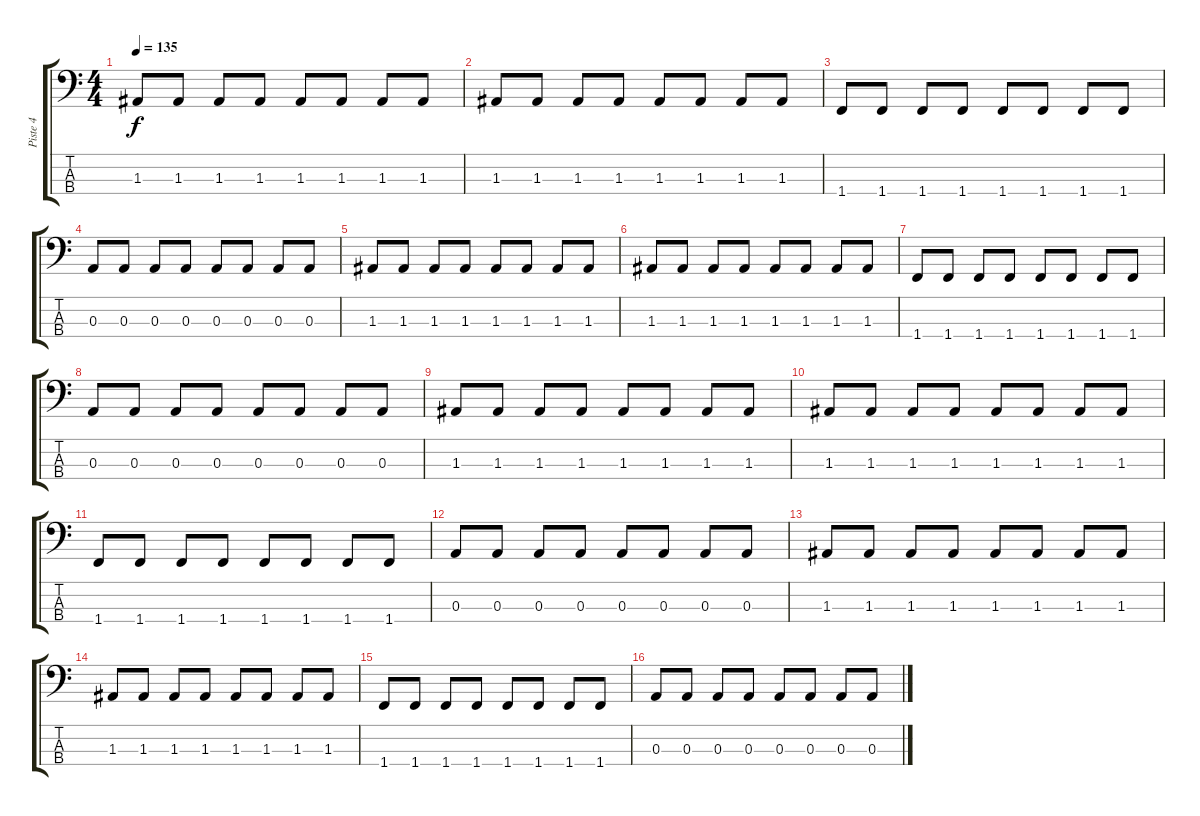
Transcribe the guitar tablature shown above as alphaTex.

\track ("Piste 4" "Piste 4") {instrument electricbassfinger}
\staff {score tabs}
\tuning (G2 D2 A1 E1) {hide}
\ts (4 4)
\tempo 135
\clef f4
\ks c
1.3.8{dy f} 1.3.8 1.3.8 1.3.8 1.3.8 1.3.8 1.3.8 1.3.8 |
1.3.8 1.3.8 1.3.8 1.3.8 1.3.8 1.3.8 1.3.8 1.3.8 |
1.4.8 1.4.8 1.4.8 1.4.8 1.4.8 1.4.8 1.4.8 1.4.8 |
0.3.8 0.3.8 0.3.8 0.3.8 0.3.8 0.3.8 0.3.8 0.3.8 |
1.3.8 1.3.8 1.3.8 1.3.8 1.3.8 1.3.8 1.3.8 1.3.8 |
1.3.8 1.3.8 1.3.8 1.3.8 1.3.8 1.3.8 1.3.8 1.3.8 |
1.4.8 1.4.8 1.4.8 1.4.8 1.4.8 1.4.8 1.4.8 1.4.8 |
0.3.8 0.3.8 0.3.8 0.3.8 0.3.8 0.3.8 0.3.8 0.3.8 |
1.3.8 1.3.8 1.3.8 1.3.8 1.3.8 1.3.8 1.3.8 1.3.8 |
1.3.8 1.3.8 1.3.8 1.3.8 1.3.8 1.3.8 1.3.8 1.3.8 |
1.4.8 1.4.8 1.4.8 1.4.8 1.4.8 1.4.8 1.4.8 1.4.8 |
0.3.8 0.3.8 0.3.8 0.3.8 0.3.8 0.3.8 0.3.8 0.3.8 |
1.3.8 1.3.8 1.3.8 1.3.8 1.3.8 1.3.8 1.3.8 1.3.8 |
1.3.8 1.3.8 1.3.8 1.3.8 1.3.8 1.3.8 1.3.8 1.3.8 |
1.4.8 1.4.8 1.4.8 1.4.8 1.4.8 1.4.8 1.4.8 1.4.8 |
0.3.8 0.3.8 0.3.8 0.3.8 0.3.8 0.3.8 0.3.8 0.3.8
